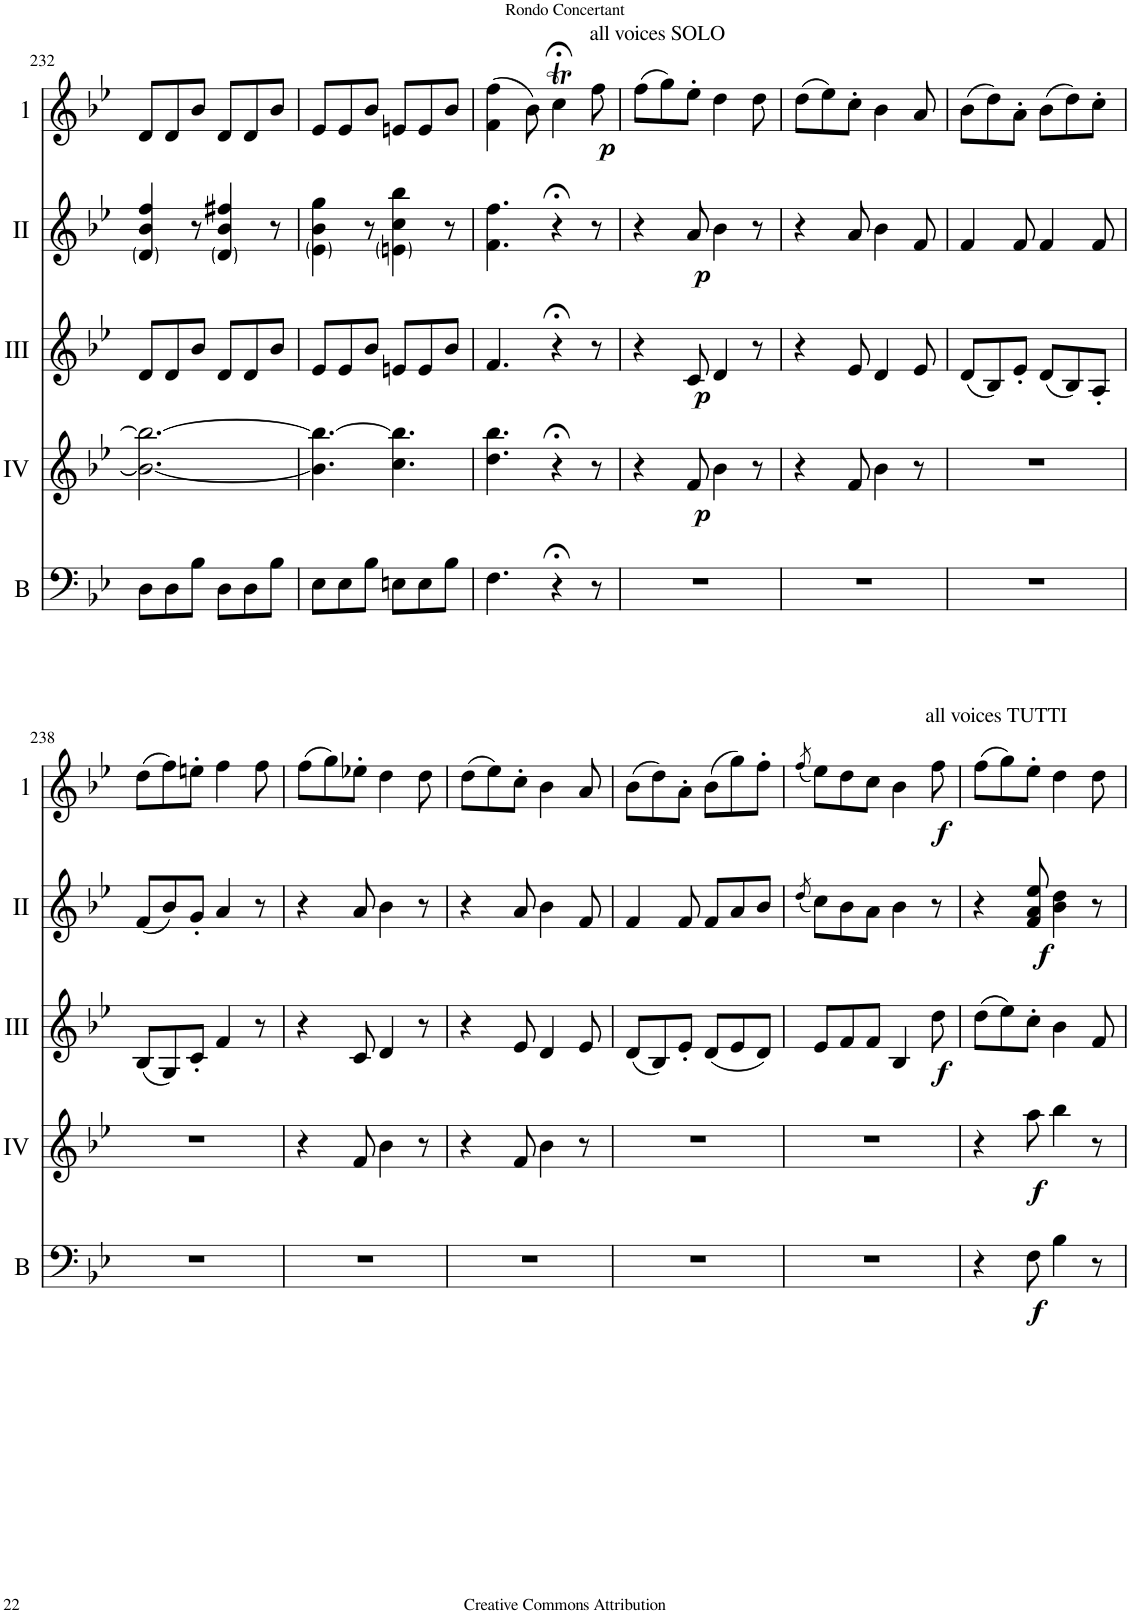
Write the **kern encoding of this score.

**kern	**dynam	**kern	**dynam	**kern	**dynam	**kern	**dynam	**kern	**dynam
*part5	*part5	*part4	*part4	*part3	*part3	*part2	*part2	*part1	*part1
*staff5	*staff5	*staff4	*staff4	*staff3	*staff3	*staff2	*staff2	*staff1	*staff1
*I"Basson	*	*I"Acc. 4	*	*I"Acc. 3	*	*I"Acc. 2	*	*I"Acc. 1	*
*I'B	*	*	*	*	*	*	*	*	*
!!LO:PB:g=z
*clefF4	*	*clefG2	*	*clefG2	*	*clefG2	*	*clefG2	*
*Trd7c12	*	*Trd7c12	*	*	*	*	*	*	*
*k[b-e-]	*	*k[b-e-]	*	*k[b-e-]	*	*k[b-e-]	*	*k[b-e-]	*
*M6/8	*	*M6/8	*	*M6/8	*	*M6/8	*	*M6/8	*
=232	=232	=232	=232	=232	=232	=232	=232	=232	=232
8D\L	.	2.b-\_ 2.bb-\_	.	8d/L	.	4d/ 4b-/ 4ff/	.	8d/L	.
8D\	.	.	.	8d/	.	.	.	8d/	.
8B-\J	.	.	.	8b-/J	.	8r	.	8b-/J	.
8D\L	.	.	.	8d/L	.	4d/ 4b-/ 4ff#X/	.	8d/L	.
8D\	.	.	.	8d/	.	.	.	8d/	.
8B-\J	.	.	.	8b-/J	.	8r	.	8b-/J	.
=233	=233	=233	=233	=233	=233	=233	=233	=233	=233
8E-\L	.	4.b-\] 4.bb-\_	.	8e-/L	.	4e-\ 4b-\ 4gg\	.	8e-/L	.
8E-\	.	.	.	8e-/	.	.	.	8e-/	.
8B-\J	.	.	.	8b-/J	.	8r	.	8b-/J	.
8En\L	.	4.cc\ 4.bb-\]	.	8en/L	.	4en\ 4cc\ 4bb-\	.	8en/L	.
8E\	.	.	.	8e/	.	.	.	8e/	.
8B-\J	.	.	.	8b-/J	.	8r	.	8b-/J	.
=234	=234	=234	=234	=234	=234	=234	=234	=234	=234
4.F\	.	4.dd\ 4.bb-\	.	4.f/	.	4.f\ 4.ff\	.	(4f\ 4ff\	.
.	.	.	.	.	.	.	.	8b-\)	.
4r;<	.	4r;<	.	4r;<	.	4r;<	.	4cc;<T\	.
!	!	!	!	!	!	!	!	!LO:TX:a:t=all voices SOLO	!
!	!	!	!	!	!	!	!	!	!LO:DY:b
8r	.	8r	.	8r	.	8r	.	8ff\	p
=235	=235	=235	=235	=235	=235	=235	=235	=235	=235
2.r	.	4r	.	4r	.	4r	.	(8ff\L	.
.	.	.	.	.	.	.	.	8gg\)	.
!	!	!	!LO:DY:b	!	!LO:DY:b	!	!LO:DY:b	!	!
.	.	8f/	p	8c/	p	8a/	p	8ee-'\J	.
.	.	4b-\	.	4d/	.	4b-\	.	4dd\	.
.	.	8r	.	8r	.	8r	.	8dd\	.
=236	=236	=236	=236	=236	=236	=236	=236	=236	=236
2.r	.	4r	.	4r	.	4r	.	(8dd\L	.
.	.	.	.	.	.	.	.	8ee-\)	.
.	.	8f/	.	8e-/	.	8a/	.	8cc'\J	.
.	.	4b-\	.	4d/	.	4b-\	.	4b-\	.
.	.	8r	.	8e-/	.	8f/	.	8a/	.
=237	=237	=237	=237	=237	=237	=237	=237	=237	=237
2.r	.	2.r	.	(8d/L	.	4f/	.	(8b-\L	.
.	.	.	.	8B-/)	.	.	.	8dd\)	.
.	.	.	.	8e-'/J	.	8f/	.	8a'\J	.
.	.	.	.	(8d/L	.	4f/	.	(8b-\L	.
.	.	.	.	8B-/)	.	.	.	8dd\)	.
.	.	.	.	8A'/J	.	8f/	.	8cc'\J	.
!!LO:LB:g=z
=238	=238	=238	=238	=238	=238	=238	=238	=238	=238
2.r	.	2.r	.	(8B-/L	.	(8f/L	.	(8dd\L	.
.	.	.	.	8G/)	.	8b-/)	.	8ff\)	.
.	.	.	.	8c'/J	.	8g'/J	.	8een'\J	.
.	.	.	.	4f/	.	4a/	.	4ff\	.
.	.	.	.	8r	.	8r	.	8ff\	.
=239	=239	=239	=239	=239	=239	=239	=239	=239	=239
2.r	.	4r	.	4r	.	4r	.	(8ff\L	.
.	.	.	.	.	.	.	.	8gg\)	.
.	.	8f/	.	8c/	.	8a/	.	8ee-X'\J	.
.	.	4b-\	.	4d/	.	4b-\	.	4dd\	.
.	.	8r	.	8r	.	8r	.	8dd\	.
=240	=240	=240	=240	=240	=240	=240	=240	=240	=240
2.r	.	4r	.	4r	.	4r	.	(8dd\L	.
.	.	.	.	.	.	.	.	8ee-\)	.
.	.	8f/	.	8e-/	.	8a/	.	8cc'\J	.
.	.	4b-\	.	4d/	.	4b-\	.	4b-\	.
.	.	8r	.	8e-/	.	8f/	.	8a/	.
=241	=241	=241	=241	=241	=241	=241	=241	=241	=241
2.r	.	2.r	.	(8d/L	.	4f/	.	(8b-\L	.
.	.	.	.	8B-/)	.	.	.	8dd\)	.
.	.	.	.	8e-'/J	.	8f/	.	8a'\J	.
.	.	.	.	(8d/L	.	8f/L	.	(8b-\L	.
.	.	.	.	8e-/	.	8a/	.	8gg\)	.
.	.	.	.	8d/J)	.	8b-/J	.	8ff'\J	.
=242	=242	=242	=242	=242	=242	=242	=242	=242	=242
.	.	.	.	.	.	(8qdd/	.	(8qff/	.
2.r	.	2.r	.	8e-/L	.	8cc\L)	.	8ee-\L)	.
.	.	.	.	8f/	.	8b-\	.	8dd\	.
.	.	.	.	8f/J	.	8a\J	.	8cc\J	.
.	.	.	.	4B-/	.	4b-\	.	4b-\	.
!	!	!	!	!	!	!	!	!LO:TX:a:t=all voices TUTTI	!
!	!	!	!	!	!LO:DY:b	!	!	!	!LO:DY:b
.	.	.	.	8dd\	f	8r	.	8ff\	f
=243	=243	=243	=243	=243	=243	=243	=243	=243	=243
4r	.	4r	.	(8dd\L	.	4r	.	(8ff\L	.
.	.	.	.	8ee-\)	.	.	.	8gg\)	.
!	!LO:DY:b	!	!LO:DY:b	!	!	!	!LO:DY:b	!	!
8F\	f	8aa\	f	8cc'\J	.	8f/ 8a/ 8ee-/	f	8ee-'\J	.
4B-\	.	4bb-\	.	4b-\	.	4b-\ 4dd\	.	4dd\	.
8r	.	8r	.	8f/	.	8r	.	8dd\	.
=	=	=	=	=	=	=	=	=	=
*-	*-	*-	*-	*-	*-	*-	*-	*-	*-
